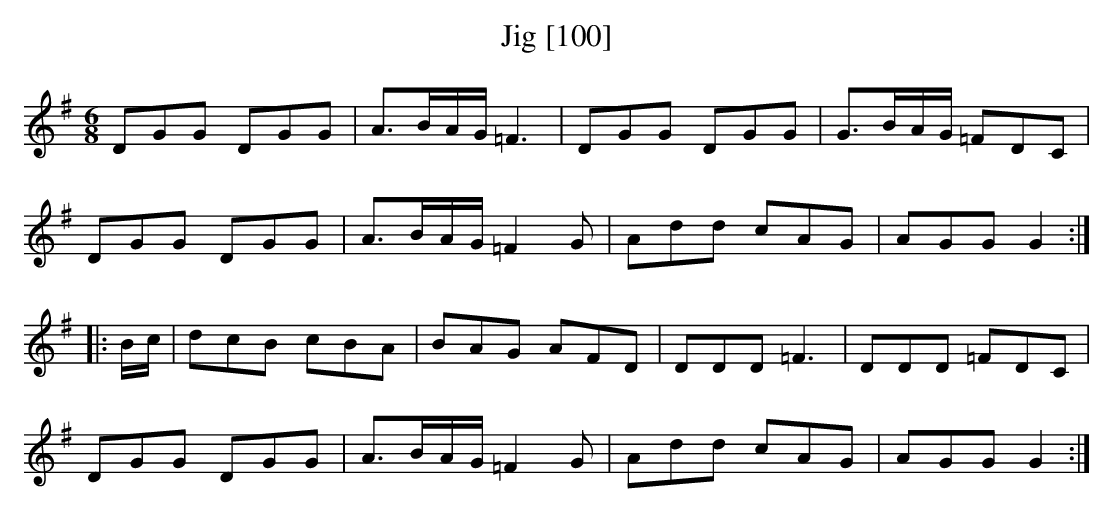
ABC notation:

X:1
T:Jig [100]
M:6/8
L:1/8
K: G
DGG DGG|A>BA/G/ =F3|DGG DGG|G>BA/G/ =FDC|
DGG DGG|A>BA/G/ =F2G|Add cAG|AGG G2:|
|:B/c/|dcB cBA|BAG AFD|DDD =F3|DDD =FDC|
DGG DGG|A>BA/G/ =F2G|Add cAG|AGG G2:|
